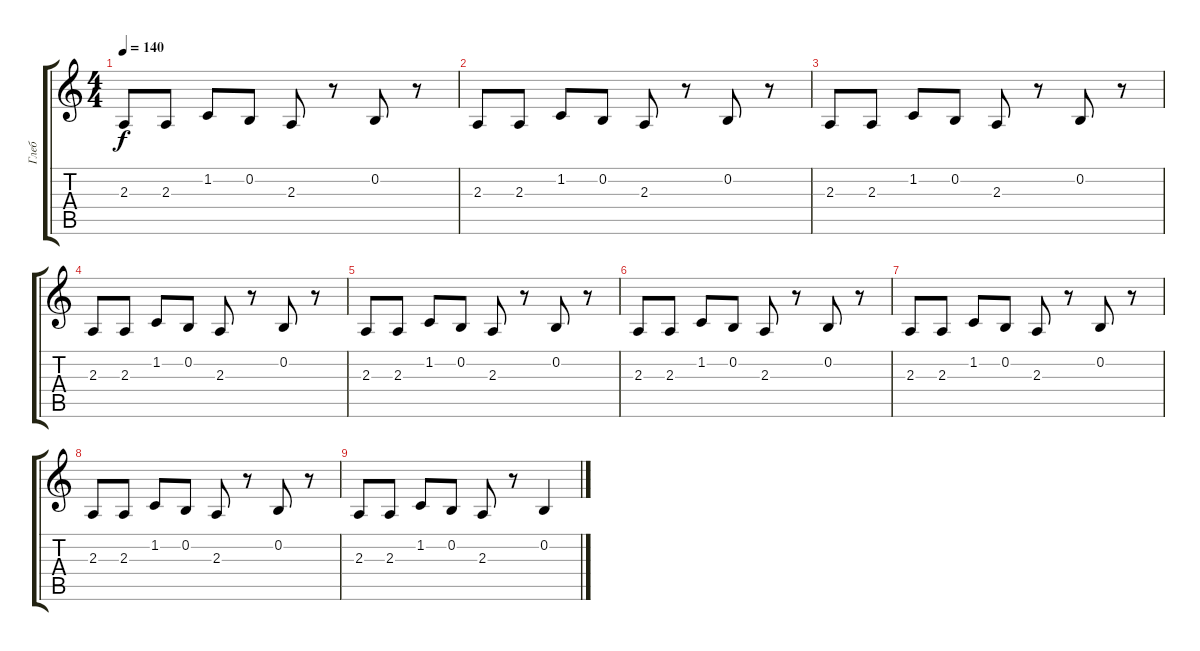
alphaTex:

\track ("Глеб" "Глеб") {instrument lead8bassandlead}
\staff {score tabs}
\tuning (E4 B3 G3 D3 A2 E2) {hide}
\ts (4 4)
\tempo 140
\clef g2
\ks c
2.3.8{dy f} 2.3.8 1.2.8 0.2.8 2.3.8 r.8 0.2.8 r.8 |
2.3.8 2.3.8 1.2.8 0.2.8 2.3.8 r.8 0.2.8 r.8 |
2.3.8 2.3.8 1.2.8 0.2.8 2.3.8 r.8 0.2.8 r.8 |
2.3.8 2.3.8 1.2.8 0.2.8 2.3.8 r.8 0.2.8 r.8 |
2.3.8 2.3.8 1.2.8 0.2.8 2.3.8 r.8 0.2.8 r.8 |
2.3.8 2.3.8 1.2.8 0.2.8 2.3.8 r.8 0.2.8 r.8 |
2.3.8 2.3.8 1.2.8 0.2.8 2.3.8 r.8 0.2.8 r.8 |
2.3.8 2.3.8 1.2.8 0.2.8 2.3.8 r.8 0.2.8 r.8 |
2.3.8 2.3.8 1.2.8 0.2.8 2.3.8 r.8 0.2.4
